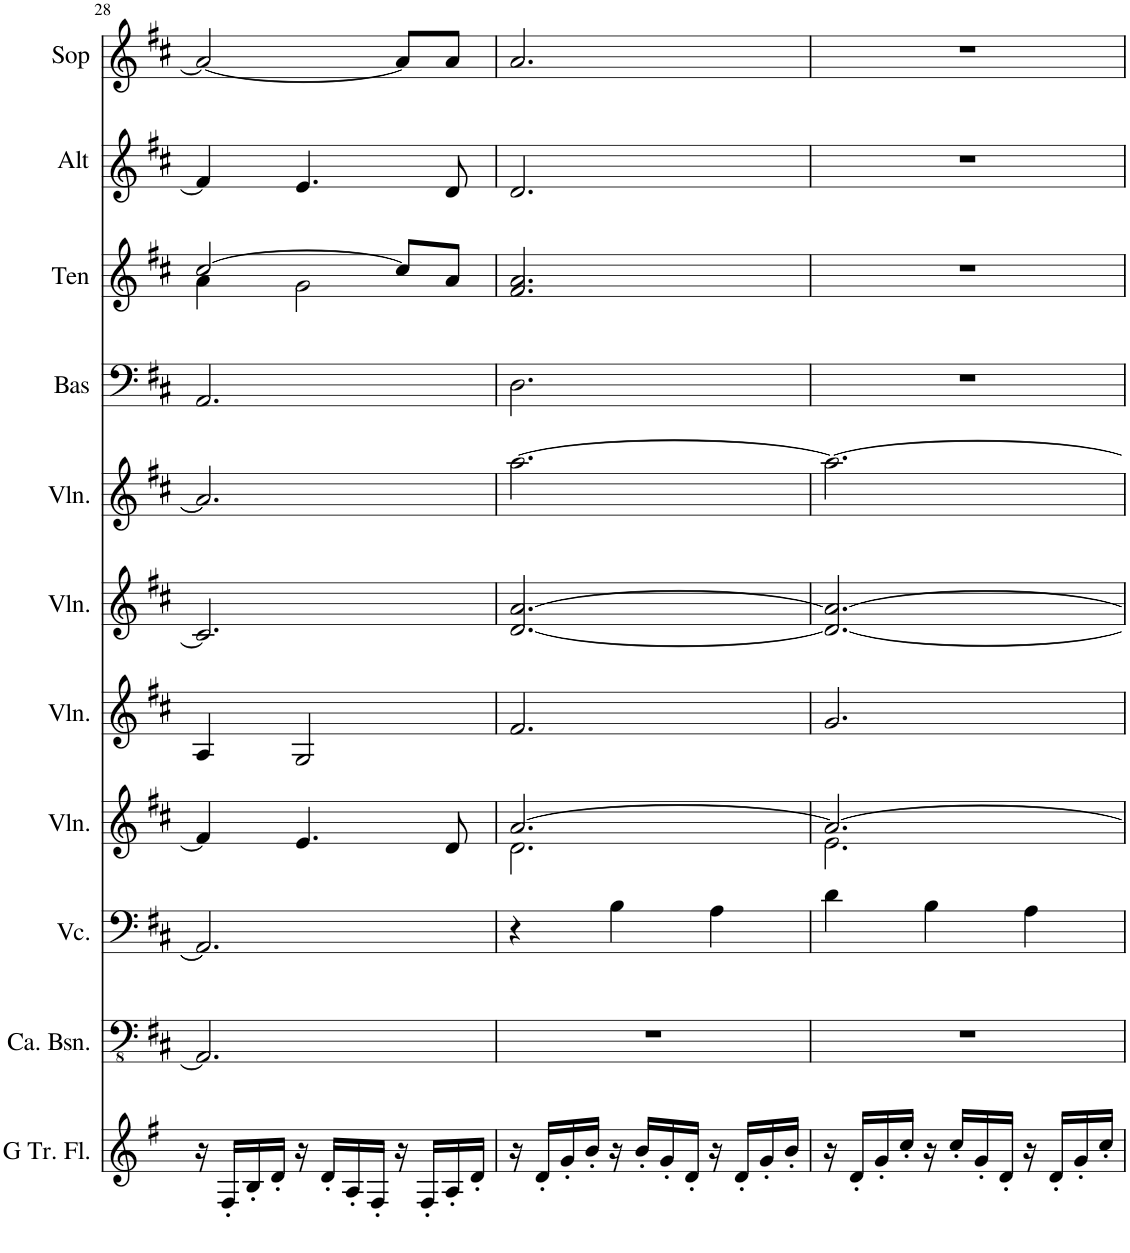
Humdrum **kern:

**kern	**kern	**kern	**kern	**kern	**kern	**kern	**kern	**kern	**kern	**kern
*part11	*part10	*part9	*part8	*part7	*part6	*part5	*part4	*part3	*part2	*part1
*staff11	*staff10	*staff9	*staff8	*staff7	*staff6	*staff5	*staff4	*staff3	*staff2	*staff1
*I"Sopraan-fluit in G, Organ rh	*I"Contrabassen, Double Bass	*I"Cello, Cello II	*I"Violen, Cello I	*I"Violen, Viola II	*I"Violen, Viola I	*I"Violen, Violin	*I"Bas	*I"Tenor	*I"Alt	*I"Sopraan
*	*I'Ca. Bsn.	*	*I'Vln.	*I'Vln.	*I'Vln.	*I'Vln.	*I'Bas	*I'Ten	*I'Alt	*I'Sop
!!LO:PB:g=z
*clefG2	*clefFv4	*clefF4	*clefG2	*clefG2	*clefG2	*clefG2	*clefF4	*clefG2	*clefG2	*clefG2
*Trd-4c-7	*	*	*	*	*	*	*	*Trd1c2	*Trd1c2	*
*k[f#]	*k[f#c#]	*k[f#c#]	*k[f#c#]	*k[f#c#]	*k[f#c#]	*k[f#c#]	*k[f#c#]	*k[f#c#]	*k[f#c#]	*k[f#c#]
*M3/4	*M3/4	*M3/4	*M3/4	*M3/4	*M3/4	*M3/4	*M3/4	*M3/4	*M3/4	*M3/4
=28	=28	=28	=28	=28	=28	=28	=28	=28	=28	=28
*	*	*	*	*	*	*	*	*^	*	*
16r	2.AAA/]	2.AA/]	4f#/]	4A/	2.c#/]	2.a/]	2.AA/	[2cc#/	4a\	4f#/]	2a/_
16F#'/LL	.	.	.	.	.	.	.	.	.	.	.
16B'/	.	.	.	.	.	.	.	.	.	.	.
16d'/JJ	.	.	.	.	.	.	.	.	.	.	.
16r	.	.	4.e/	2G/	.	.	.	.	2g\	4.e/	.
16d'/LL	.	.	.	.	.	.	.	.	.	.	.
16A'/	.	.	.	.	.	.	.	.	.	.	.
16F#'/JJ	.	.	.	.	.	.	.	.	.	.	.
16r	.	.	.	.	.	.	.	8cc#/L]	.	.	8a/L]
16F#'/LL	.	.	.	.	.	.	.	.	.	.	.
16A'/	.	.	8d/	.	.	.	.	8a/J	.	8d/	8a/J
16d'/JJ	.	.	.	.	.	.	.	.	.	.	.
*	*	*	*	*	*	*	*	*v	*v	*	*
=29	=29	=29	=29	=29	=29	=29	=29	=29	=29	=29
*	*	*	*^	*	*	*	*	*	*	*
16r	2.r	4r	[2.a/	2.d\	2.f#/	[2.d/ [2.a/	[2.aa\	2.D\	2.f#/ 2.a/	2.d/	2.a/
16d'/LL	.	.	.	.	.	.	.	.	.	.	.
16g'/	.	.	.	.	.	.	.	.	.	.	.
16b'/JJ	.	.	.	.	.	.	.	.	.	.	.
16r	.	4B\	.	.	.	.	.	.	.	.	.
16b'/LL	.	.	.	.	.	.	.	.	.	.	.
16g'/	.	.	.	.	.	.	.	.	.	.	.
16d'/JJ	.	.	.	.	.	.	.	.	.	.	.
16r	.	4A\	.	.	.	.	.	.	.	.	.
16d'/LL	.	.	.	.	.	.	.	.	.	.	.
16g'/	.	.	.	.	.	.	.	.	.	.	.
16b'/JJ	.	.	.	.	.	.	.	.	.	.	.
=30	=30	=30	=30	=30	=30	=30	=30	=30	=30	=30	=30
16r	2.r	4d\	2.a/_	2.e\	2.g/	2.d/_ 2.a/_	2.aa\_	2.r	2.r	2.r	2.r
16d'/LL	.	.	.	.	.	.	.	.	.	.	.
16g'/	.	.	.	.	.	.	.	.	.	.	.
16cc'/JJ	.	.	.	.	.	.	.	.	.	.	.
16r	.	4B\	.	.	.	.	.	.	.	.	.
16cc'/LL	.	.	.	.	.	.	.	.	.	.	.
16g'/	.	.	.	.	.	.	.	.	.	.	.
16d'/JJ	.	.	.	.	.	.	.	.	.	.	.
16r	.	4A\	.	.	.	.	.	.	.	.	.
16d'/LL	.	.	.	.	.	.	.	.	.	.	.
16g'/	.	.	.	.	.	.	.	.	.	.	.
16cc'/JJ	.	.	.	.	.	.	.	.	.	.	.
*	*	*	*v	*v	*	*	*	*	*	*	*
=	=	=	=	=	=	=	=	=	=	=
*-	*-	*-	*-	*-	*-	*-	*-	*-	*-	*-
